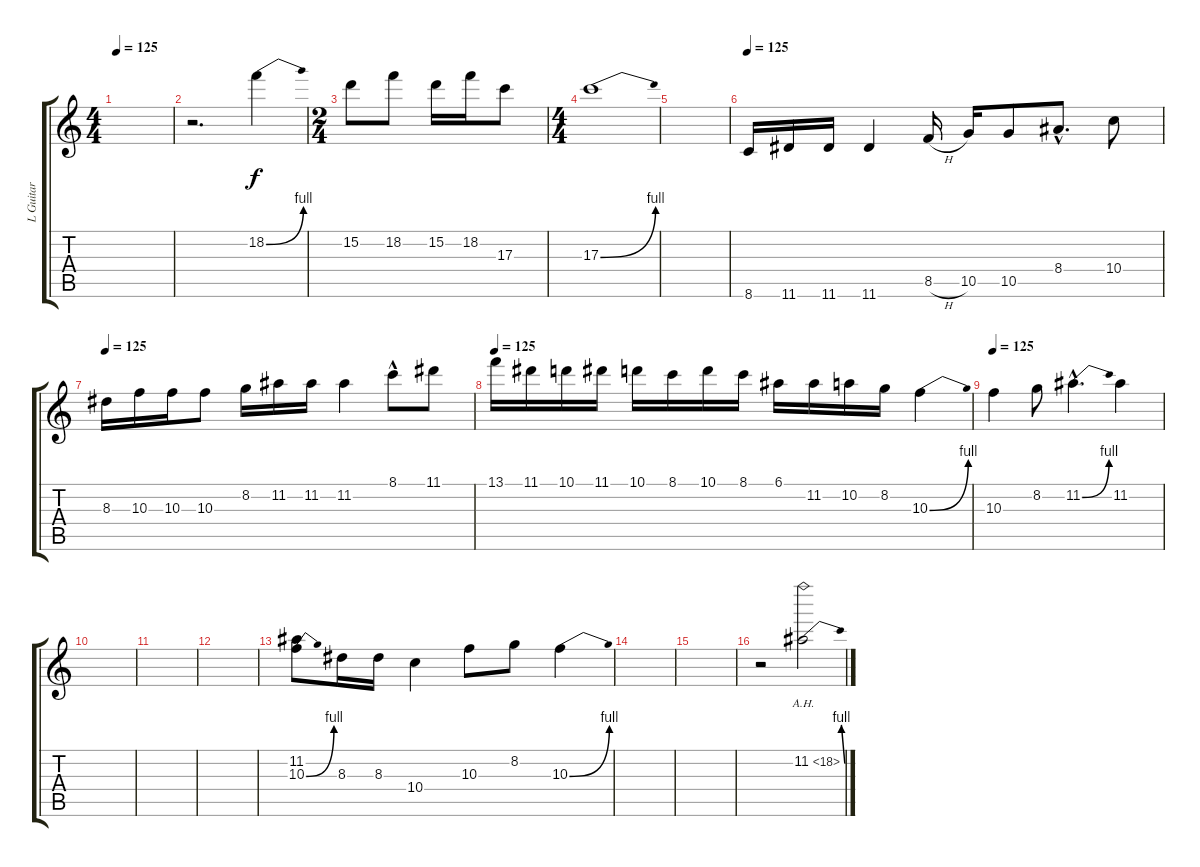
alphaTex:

\track ("L Guitar" "L Guitar") {instrument acousticguitarsteel}
\staff {score tabs}
\tuning (E4 B3 G3 D3 A2 E2) {hide}
\ts (4 4)
\tempo 125
\clef g2
\ks c
|
r.2{d} 18.2{be (bend 0 0 60 4)}.4 |
\ts (2 4)
15.2.8 18.2.8 15.2.16 18.2.16 17.3.8 |
\ts (4 4)
17.3{be (bend 0 0 60 4)}.1 |
|
\tempo 125
8.6.16{instrument distortionguitar} 11.6.16 11.6.16 11.6.4 8.5{h}.16 10.5.16 10.5.8 8.4{hac}.8{d} 10.4.8 |
\tempo 125
8.3.16 10.3.16 10.3.16 10.3.8 8.2.16 11.2.16 11.2.16 11.2.4 8.1{hac}.8 11.1.8 |
\tempo 125
13.1.16 11.1.16 10.1.16 11.1.16 10.1.16 8.1.16 10.1.16 8.1.16 6.1.16 11.2.16 10.2.16 8.2.16 10.3{be (bend 0 0 60 4)}.4 |
\tempo 125
10.3.4 8.2.8 11.2{be (bend 0 0 60 4) hac}.4{d} 11.2.4 |
|
|
|
(11.2 10.3{be (bend 0 0 60 4)}).8 8.3.16 8.3.16 10.4.4 10.3.8 8.2.8 10.3{be (bend 0 0 60 4)}.4 |
|
|
r.2 11.2{be (bend 0 0 60 4) ah 7}.2
